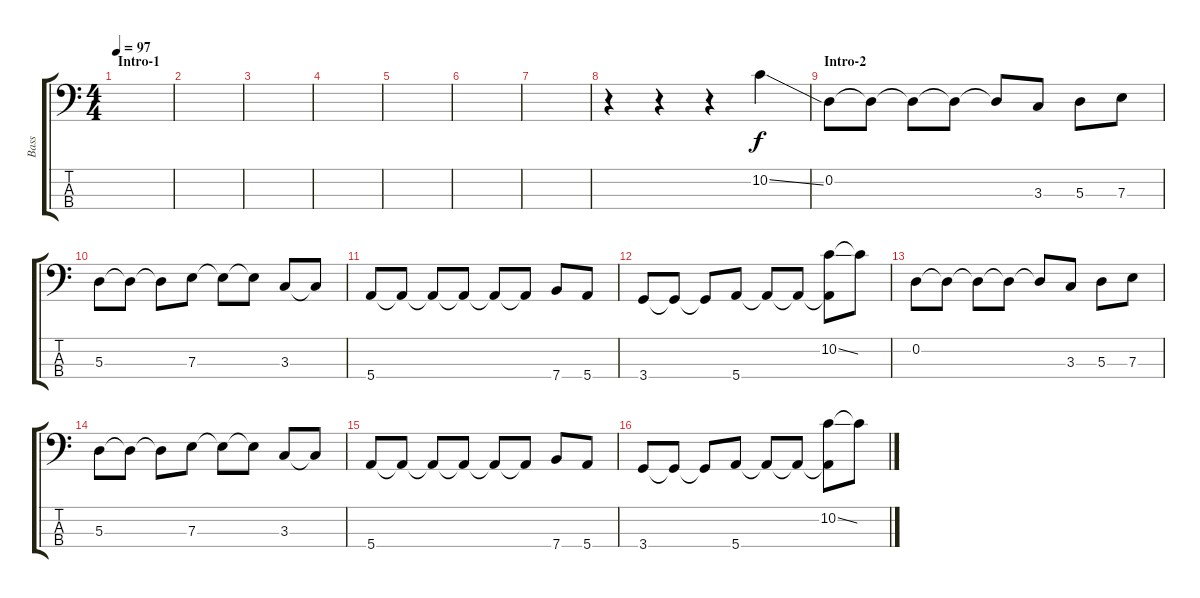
\track ("Bass" "Bass") {instrument electricbassfinger}
\staff {score tabs}
\tuning (G2 D2 A1 E1) {hide}
\ts (4 4)
\section ("" "Intro-1")
\tempo 97
\clef f4
\ks c
|
|
|
|
|
|
|
r.4 r.4 r.4 10.2{ss}.4 |
\section ("" "Intro-2")
0.2.8 0.2{t}.8 0.2{t}.8 0.2{t}.8 0.2{t}.8 3.3.8 5.3.8 7.3.8 |
5.3.8 5.3{t}.8 5.3{t}.8 7.3.8 7.3{t}.8 7.3{t}.8 3.3.8 3.3{t}.8 |
5.4.8 5.4{t}.8 5.4{t}.8 5.4{t}.8 5.4{t}.8 5.4{t}.8 7.4.8 5.4.8 |
3.4.8 3.4{t}.8 3.4{t}.8 5.4.8 5.4{t}.8 5.4{t}.8 (10.2{ss} 5.4{t}).8 10.2{t}.8 |
0.2.8 0.2{t}.8 0.2{t}.8 0.2{t}.8 0.2{t}.8 3.3.8 5.3.8 7.3.8 |
5.3.8 5.3{t}.8 5.3{t}.8 7.3.8 7.3{t}.8 7.3{t}.8 3.3.8 3.3{t}.8 |
5.4.8 5.4{t}.8 5.4{t}.8 5.4{t}.8 5.4{t}.8 5.4{t}.8 7.4.8 5.4.8 |
3.4.8 3.4{t}.8 3.4{t}.8 5.4.8 5.4{t}.8 5.4{t}.8 (10.2{ss} 5.4{t}).8 10.2{t}.8
